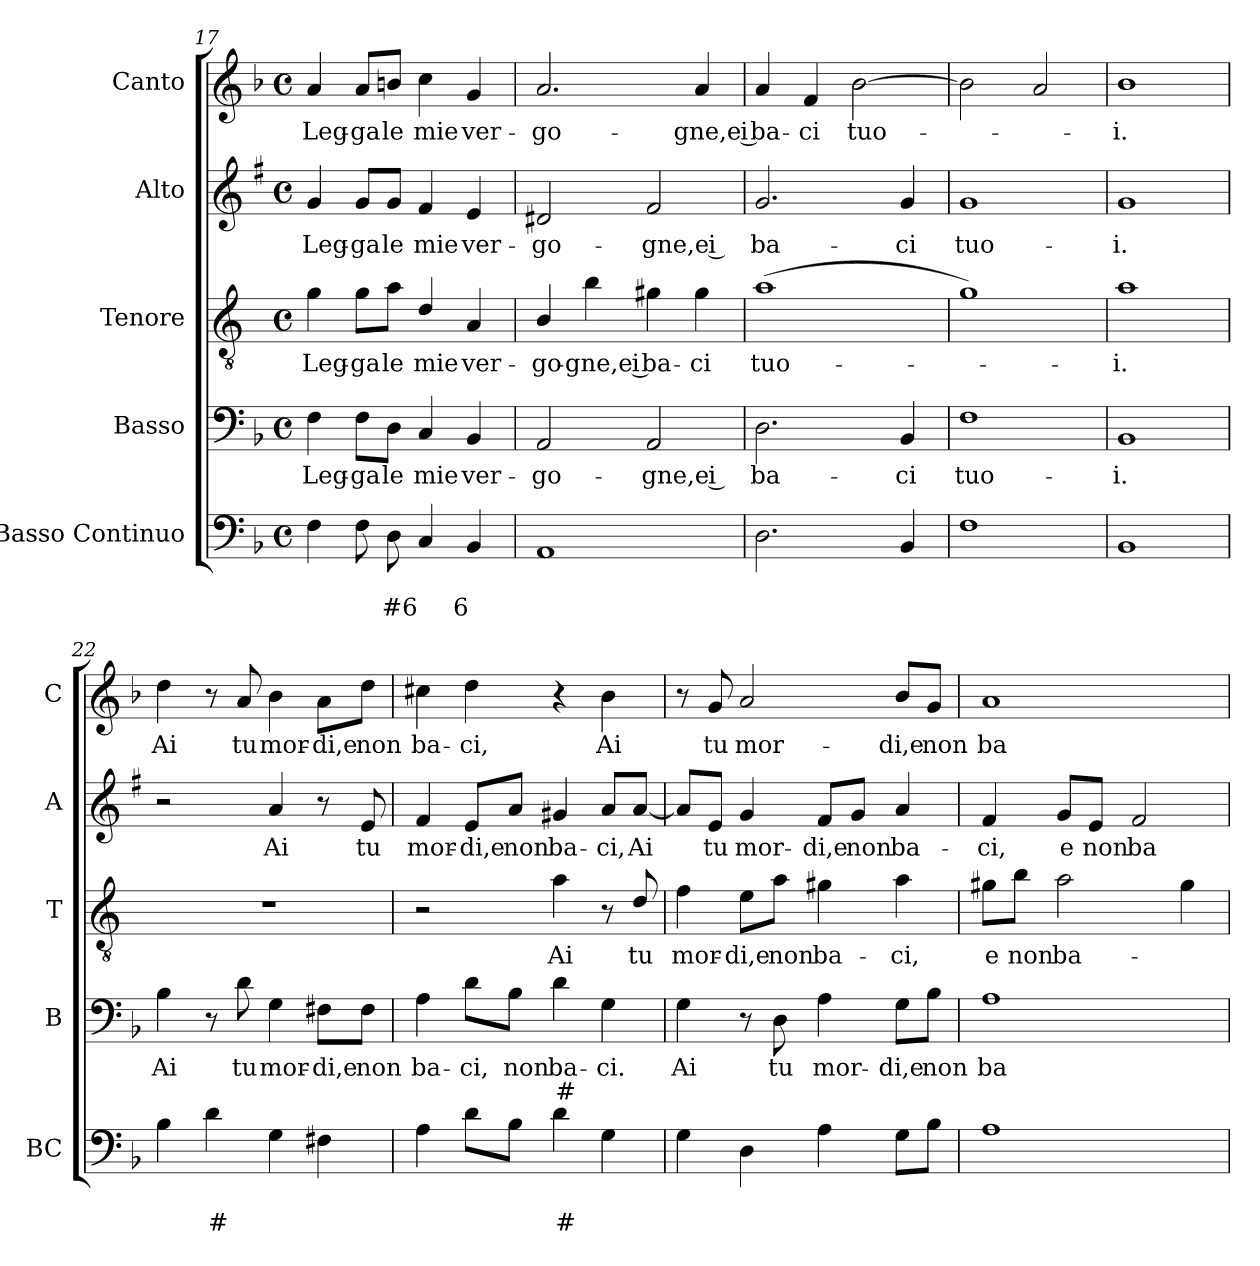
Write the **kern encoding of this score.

**kern	**text	**text	**kern	**text	**text	**kern	**text	**kern	**text	**kern	**text
*part5	*part5	*part5	*part4	*part4	*part4	*part3	*part3	*part2	*part2	*part1	*part1
*staff5	*staff5	*staff5	*staff4	*staff4	*staff4	*staff3	*staff3	*staff2	*staff2	*staff1	*staff1
*I"Basso Continuo	*	*	*I"Basso	*	*	*I"Tenore	*	*I"Alto	*	*I"Canto	*
*I'BC	*	*	*I'B	*	*	*I'T	*	*I'A	*	*I'C	*
*clefF4	*	*	*clefF4	*	*	*clefGv2	*	*clefG2	*	*clefG2	*
*	*	*	*	*	*	*ITrd4c7	*	*ITrd1c2	*	*	*
*k[b-]	*	*	*k[b-]	*	*	*k[b-]	*	*k[b-]	*	*k[b-]	*
*F:	*	*	*F:	*	*	*F:	*	*F:	*	*F:	*
*M4/4	*	*	*M4/4	*	*	*M4/4	*	*M4/4	*	*M4/4	*
*met(c)	*	*	*met(c)	*	*	*met(c)	*	*met(c)	*	*met(c)	*
=17	=17	=17	=17	=17	=17	=17	=17	=17	=17	=17	=17
!	!	!	!	!LO:LY:b	!	!	!LO:LY:b	!	!LO:LY:b	!	!LO:LY:b
4F\	.	.	4F\	Leg-	.	4c\	Leg-	4f/	Leg-	4a/	Leg-
!	!	!	!	!LO:LY:b	!	!	!LO:LY:b	!	!LO:LY:b	!	!LO:LY:b
8F\	.	.	8F\L	-ga	.	8c\L	-ga	8f/L	-ga	8a/L	-ga
!	!	!LO:LY:b	!	!LO:LY:b	!	!	!LO:LY:b	!	!LO:LY:b	!	!LO:LY:b
8D\	.	#6	8D\J	le	.	8d\J	le	8f/J	le	8bn/J	le
!	!	!	!	!LO:LY:b	!	!	!LO:LY:b	!	!LO:LY:b	!	!LO:LY:b
4C/	.	.	4C/	mie	.	4G/	mie	4e/	mie	4cc\	mie
!	!	!LO:LY:b	!	!LO:LY:b	!	!	!LO:LY:b	!	!LO:LY:b	!	!LO:LY:b
4BB-/	.	6	4BB-/	ver-	.	4D/	ver-	4d/	ver-	4g/	ver-
!!LO:LB:g=z
=18	=18	=18	=18	=18	=18	=18	=18	=18	=18	=18	=18
!	!	!	!	!LO:LY:b	!	!	!LO:LY:b	!	!LO:LY:b	!	!LO:LY:b
1AA	.	.	2AA/	-go-	.	4E/	-go-	2c#X/	-go-	2.a/	-go-
!	!	!	!	!	!	!	!LO:LY:b	!	!	!	!
.	.	.	.	.	.	4e\	-gne,e i	.	.	.	.
!	!	!	!	!LO:LY:b	!	!	!LO:LY:b	!	!LO:LY:b	!	!
.	.	.	2AA/	-gne,e i	.	4c#X\	ba-	2e/	-gne,e i	.	.
!	!	!	!	!	!	!	!LO:LY:b	!	!	!	!LO:LY:b
.	.	.	.	.	.	4c#\	-ci	.	.	4a/	-gne,e i
=19	=19	=19	=19	=19	=19	=19	=19	=19	=19	=19	=19
!	!	!	!	!LO:LY:b	!	!	!LO:LY:b	!	!LO:LY:b	!	!LO:LY:b
2.D\	.	.	2.D\	ba-	.	(>1d	tuo-	2.f/	ba-	4a/	ba-
!	!	!	!	!	!	!	!	!	!	!	!LO:LY:b
.	.	.	.	.	.	.	.	.	.	4f/	-ci
!	!	!	!	!	!	!	!	!	!	!	!LO:LY:b
.	.	.	.	.	.	.	.	.	.	[2b-\	tuo-
!	!	!	!	!LO:LY:b	!	!	!	!	!LO:LY:b	!	!
4BB-/	.	.	4BB-/	-ci	.	.	.	4f/	-ci	.	.
=20	=20	=20	=20	=20	=20	=20	=20	=20	=20	=20	=20
!	!	!	!	!LO:LY:b	!	!	!	!	!LO:LY:b	!	!
1F	.	.	1F	tuo-	.	1c)	.	1f	tuo-	2b-\]	.
.	.	.	.	.	.	.	.	.	.	2a/	.
=21	=21	=21	=21	=21	=21	=21	=21	=21	=21	=21	=21
!	!	!	!	!LO:LY:b	!	!	!LO:LY:b	!	!LO:LY:b	!	!LO:LY:b
1BB-	.	.	1BB-	-i.	.	1d	-i.	1f	-i.	1b-	-i.
=22	=22	=22	=22	=22	=22	=22	=22	=22	=22	=22	=22
!	!	!	!	!LO:LY:b	!	!	!	!	!	!	!LO:LY:b
4B-\	.	.	4B-\	Ai	.	1r	.	2r	.	4dd\	Ai
!	!	!LO:LY:b	!	!	!	!	!	!	!	!	!
4d\	.	#	8r	.	.	.	.	.	.	8r	.
!	!	!	!	!LO:LY:b	!	!	!	!	!	!	!LO:LY:b
.	.	.	8d\	tu	.	.	.	.	.	8a/	tu
!	!	!	!	!LO:LY:b	!	!	!	!	!LO:LY:b	!	!LO:LY:b
4G\	.	.	4G\	mor-	.	.	.	4g/	Ai	4b-\	mor-
!	!	!	!	!LO:LY:b	!	!	!	!	!	!	!LO:LY:b
4F#X\	.	.	8F#X\L	-di,e	.	.	.	8r	.	8a\L	-di,e
!	!	!	!	!LO:LY:b	!	!	!	!	!LO:LY:b	!	!LO:LY:b
.	.	.	8F#\J	non	.	.	.	8d/	tu	8dd\J	non
=23	=23	=23	=23	=23	=23	=23	=23	=23	=23	=23	=23
!	!	!	!	!LO:LY:b	!	!	!	!	!LO:LY:b	!	!LO:LY:b
4A\	.	.	4A\	ba-	.	2r	.	4e/	mor-	4cc#X\	ba-
!	!	!	!	!LO:LY:b	!	!	!	!	!LO:LY:b	!	!LO:LY:b
8d\L	.	.	8d\L	-ci,	.	.	.	8d/L	-di,e	4dd\	-ci,
!	!	!	!	!LO:LY:b	!	!	!	!	!LO:LY:b	!	!
8B-\J	.	.	8B-\J	non	.	.	.	8g/J	non	.	.
!	!	!LO:LY:b	!	!LO:LY:b	!LO:LY:b	!	!LO:LY:b	!	!LO:LY:b	!	!
4d\	.	#	4d\	ba-	#	4d\	Ai	4f#X/	ba-	4r	.
!	!	!	!	!LO:LY:b	!	!	!	!	!LO:LY:b	!	!LO:LY:b
4G\	.	.	4G\	-ci.	.	8r	.	8g/L	-ci,	4b-\	Ai
!	!	!	!	!	!	!	!LO:LY:b	!	!LO:LY:b	!	!
.	.	.	.	.	.	8G/	tu	[8g/J	Ai	.	.
!!LO:LB:g=z
=24	=24	=24	=24	=24	=24	=24	=24	=24	=24	=24	=24
!	!	!	!	!LO:LY:b	!	!	!LO:LY:b	!	!	!	!
4G\	.	.	4G\	Ai	.	4B-\	mor-	8g/L]	.	8r	.
!	!	!	!	!	!	!	!	!	!LO:LY:b	!	!LO:LY:b
.	.	.	.	.	.	.	.	8d/J	tu	8g/	tu
!	!	!	!	!	!	!	!LO:LY:b	!	!LO:LY:b	!	!LO:LY:b
4D\	.	.	8r	.	.	8A\L	-di,e	4f/	mor-	2a/	mor-
!	!	!	!	!LO:LY:b	!	!	!LO:LY:b	!	!	!	!
.	.	.	8D\	tu	.	8d\J	non	.	.	.	.
!	!	!	!	!LO:LY:b	!	!	!LO:LY:b	!	!LO:LY:b	!	!
4A\	.	.	4A\	mor-	.	4c#X\	ba-	8e/L	-di,e	.	.
!	!	!	!	!	!	!	!	!	!LO:LY:b	!	!
.	.	.	.	.	.	.	.	8f/J	non	.	.
!	!	!	!	!LO:LY:b	!	!	!LO:LY:b	!	!LO:LY:b	!	!LO:LY:b
8G\L	.	.	8G\L	-di,e	.	4d\	-ci,	4g/	ba-	8b-/L	-di,e
!	!	!	!	!LO:LY:b	!	!	!	!	!	!	!LO:LY:b
8B-\J	.	.	8B-\J	non	.	.	.	.	.	8g/J	non
=25	=25	=25	=25	=25	=25	=25	=25	=25	=25	=25	=25
!	!	!	!	!LO:LY:b	!	!	!LO:LY:b	!	!LO:LY:b	!	!LO:LY:b
1A	.	.	1A	ba-	.	8c#X\L	e	4e/	-ci,	1a	ba-
!	!	!	!	!	!	!	!LO:LY:b	!	!	!	!
.	.	.	.	.	.	8e\J	non	.	.	.	.
!	!	!	!	!	!	!	!LO:LY:b	!	!LO:LY:b	!	!
.	.	.	.	.	.	2d\	ba-	8f/L	e	.	.
!	!	!	!	!	!	!	!	!	!LO:LY:b	!	!
.	.	.	.	.	.	.	.	8d/J	non	.	.
!	!	!	!	!	!	!	!	!	!LO:LY:b	!	!
.	.	.	.	.	.	.	.	2e/	ba-	.	.
.	.	.	.	.	.	4c#\	.	.	.	.	.
=	=	=	=	=	=	=	=	=	=	=	=
*-	*-	*-	*-	*-	*-	*-	*-	*-	*-	*-	*-
